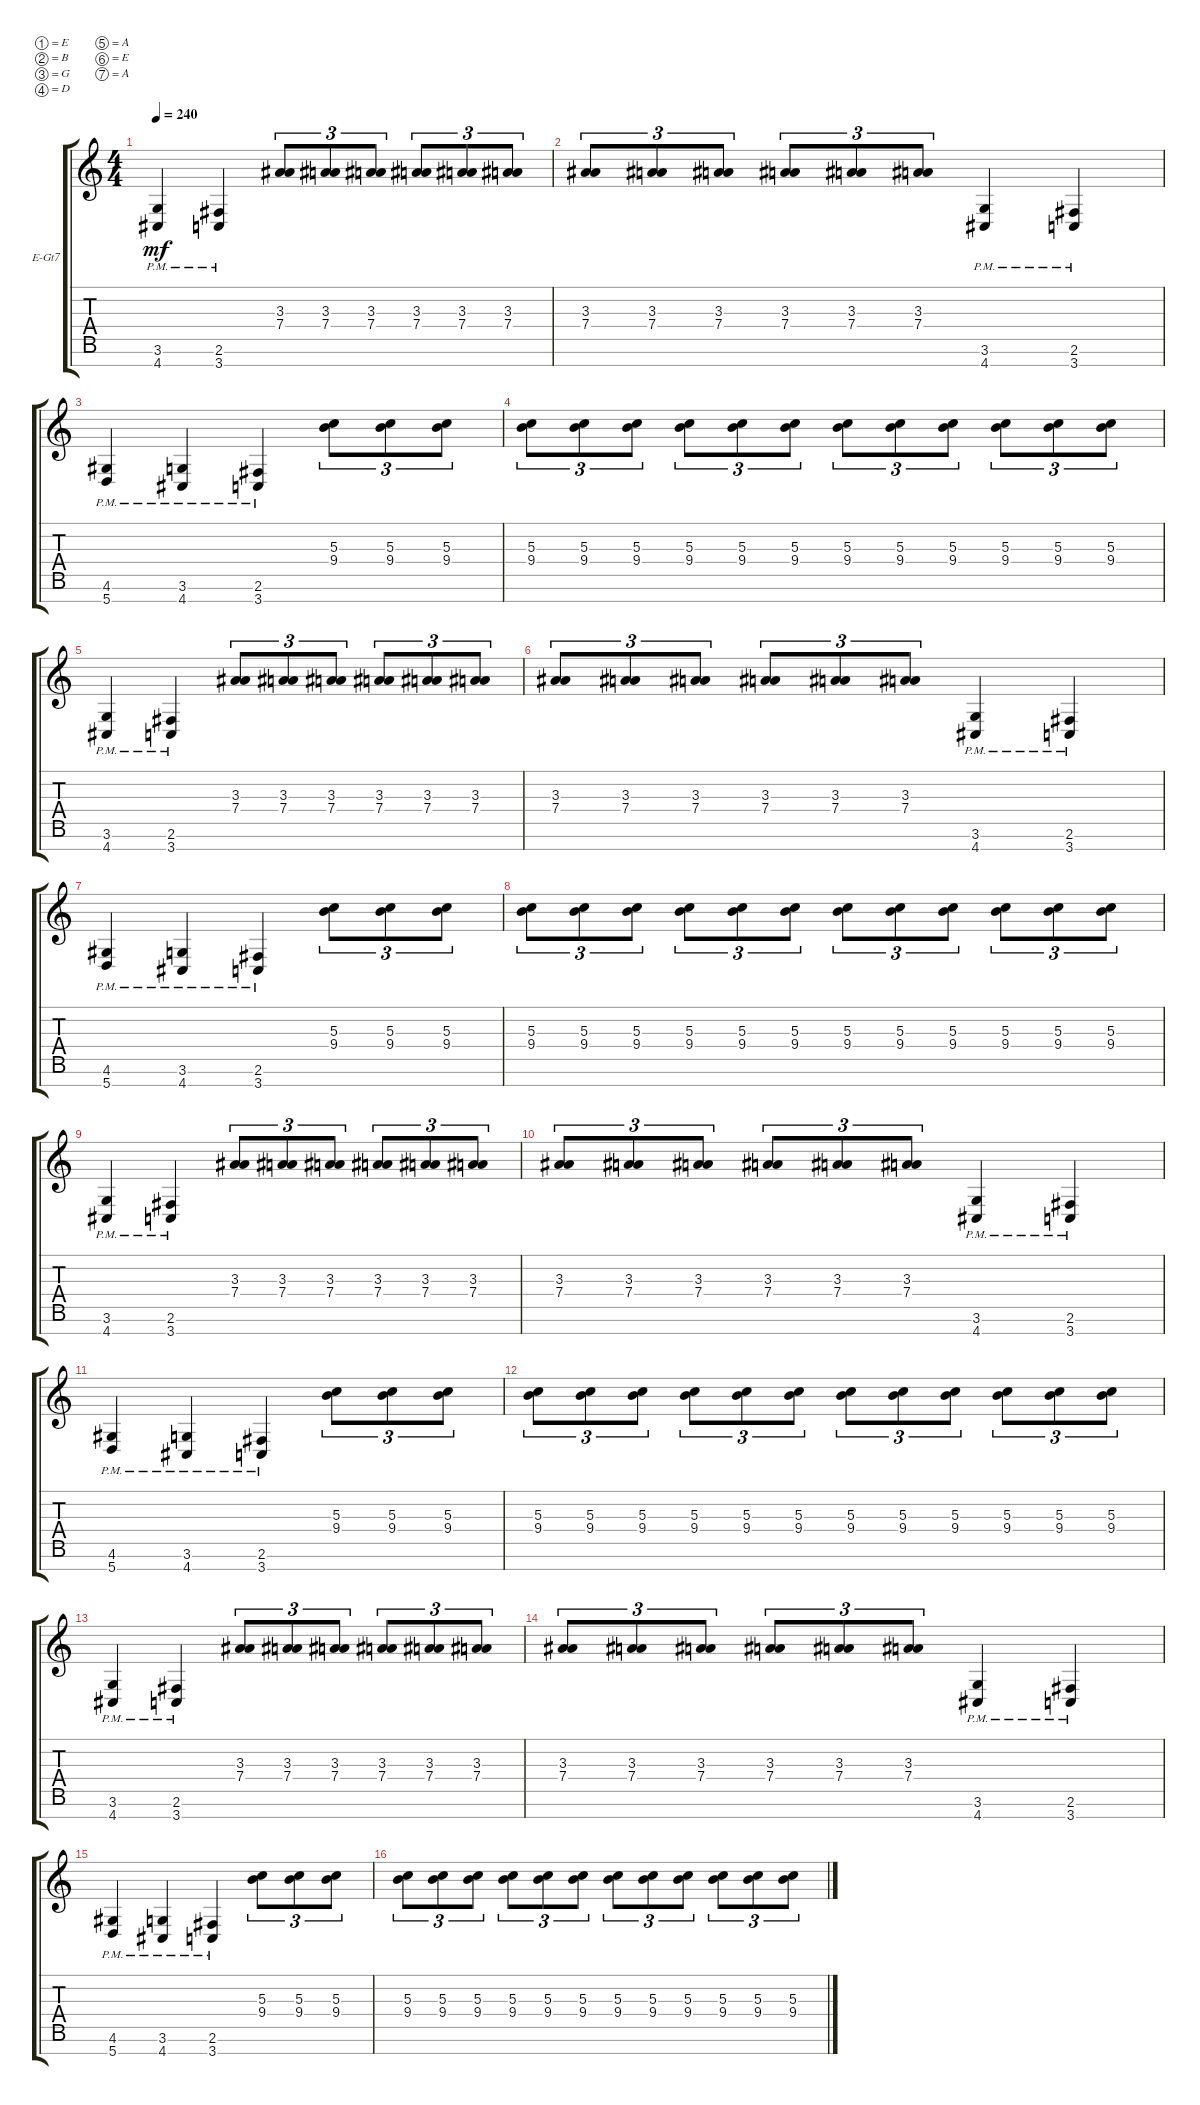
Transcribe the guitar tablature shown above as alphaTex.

\defaultSystemsLayout 4
\bracketExtendMode groupsimilarinstruments
\firstSystemTrackNameOrientation horizontal
\otherSystemsTrackNameOrientation horizontal
\track ("Electric Guitar" "E-Gt7") {instrument distortionguitar}
\staff {score tabs}
\tuning (E4 B3 G3 D3 A2 E2 A1)
\ts (4 4)
\tempo 240
\clef g2
\scale
0.333333
\ks c
(4.7{pm} 3.6{pm}).4{dy mf} (3.7{pm} 2.6{pm}).4 (7.4 3.3).8{tu (3 2)} (7.4 3.3).8{tu (3 2)} (7.4 3.3).8{tu (3 2)} (7.4 3.3).8{tu (3 2)} (7.4 3.3).8{tu (3 2)} (7.4 3.3).8{tu (3 2)} |
\scale
0.333333 (7.4 3.3).8{tu (3 2)} (7.4 3.3).8{tu (3 2)} (7.4 3.3).8{tu (3 2)} (7.4 3.3).8{tu (3 2)} (7.4 3.3).8{tu (3 2)} (7.4 3.3).8{tu (3 2)} (4.7{pm} 3.6{pm}).4 (3.7{pm} 2.6{pm}).4 |
\scale
0.333333 (5.7{pm} 4.6{pm}).4 (4.7{pm} 3.6{pm}).4 (3.7{pm} 2.6{pm}).4 (9.4 5.3).8{tu (3 2)} (9.4 5.3).8{tu (3 2)} (9.4 5.3).8{tu (3 2)} |
\scale
0.333333 (9.4 5.3).8{tu (3 2)} (9.4 5.3).8{tu (3 2)} (9.4 5.3).8{tu (3 2)} (9.4 5.3).8{tu (3 2)} (9.4 5.3).8{tu (3 2)} (9.4 5.3).8{tu (3 2)} (9.4 5.3).8{tu (3 2)} (9.4 5.3).8{tu (3 2)} (9.4 5.3).8{tu (3 2)} (9.4 5.3).8{tu (3 2)} (9.4 5.3).8{tu (3 2)} (9.4 5.3).8{tu (3 2)} |
\scale
0.333333 (4.7{pm} 3.6{pm}).4 (3.7{pm} 2.6{pm}).4 (7.4 3.3).8{tu (3 2)} (7.4 3.3).8{tu (3 2)} (7.4 3.3).8{tu (3 2)} (7.4 3.3).8{tu (3 2)} (7.4 3.3).8{tu (3 2)} (7.4 3.3).8{tu (3 2)} |
\scale
0.333333 (7.4 3.3).8{tu (3 2)} (7.4 3.3).8{tu (3 2)} (7.4 3.3).8{tu (3 2)} (7.4 3.3).8{tu (3 2)} (7.4 3.3).8{tu (3 2)} (7.4 3.3).8{tu (3 2)} (4.7{pm} 3.6{pm}).4 (3.7{pm} 2.6{pm}).4 |
\scale
0.333333 (5.7{pm} 4.6{pm}).4 (4.7{pm} 3.6{pm}).4 (3.7{pm} 2.6{pm}).4 (9.4 5.3).8{tu (3 2)} (9.4 5.3).8{tu (3 2)} (9.4 5.3).8{tu (3 2)} |
\scale
0.333333 (9.4 5.3).8{tu (3 2)} (9.4 5.3).8{tu (3 2)} (9.4 5.3).8{tu (3 2)} (9.4 5.3).8{tu (3 2)} (9.4 5.3).8{tu (3 2)} (9.4 5.3).8{tu (3 2)} (9.4 5.3).8{tu (3 2)} (9.4 5.3).8{tu (3 2)} (9.4 5.3).8{tu (3 2)} (9.4 5.3).8{tu (3 2)} (9.4 5.3).8{tu (3 2)} (9.4 5.3).8{tu (3 2)} |
\scale
0.333333 (4.7{pm} 3.6{pm}).4 (3.7{pm} 2.6{pm}).4 (7.4 3.3).8{tu (3 2)} (7.4 3.3).8{tu (3 2)} (7.4 3.3).8{tu (3 2)} (7.4 3.3).8{tu (3 2)} (7.4 3.3).8{tu (3 2)} (7.4 3.3).8{tu (3 2)} |
\scale
0.333333 (7.4 3.3).8{tu (3 2)} (7.4 3.3).8{tu (3 2)} (7.4 3.3).8{tu (3 2)} (7.4 3.3).8{tu (3 2)} (7.4 3.3).8{tu (3 2)} (7.4 3.3).8{tu (3 2)} (4.7{pm} 3.6{pm}).4 (3.7{pm} 2.6{pm}).4 |
\scale
0.333333 (5.7{pm} 4.6{pm}).4 (4.7{pm} 3.6{pm}).4 (3.7{pm} 2.6{pm}).4 (9.4 5.3).8{tu (3 2)} (9.4 5.3).8{tu (3 2)} (9.4 5.3).8{tu (3 2)} |
\scale
0.333333 (9.4 5.3).8{tu (3 2)} (9.4 5.3).8{tu (3 2)} (9.4 5.3).8{tu (3 2)} (9.4 5.3).8{tu (3 2)} (9.4 5.3).8{tu (3 2)} (9.4 5.3).8{tu (3 2)} (9.4 5.3).8{tu (3 2)} (9.4 5.3).8{tu (3 2)} (9.4 5.3).8{tu (3 2)} (9.4 5.3).8{tu (3 2)} (9.4 5.3).8{tu (3 2)} (9.4 5.3).8{tu (3 2)} |
\scale
0.333333 (4.7{pm} 3.6{pm}).4 (3.7{pm} 2.6{pm}).4 (7.4 3.3).8{tu (3 2)} (7.4 3.3).8{tu (3 2)} (7.4 3.3).8{tu (3 2)} (7.4 3.3).8{tu (3 2)} (7.4 3.3).8{tu (3 2)} (7.4 3.3).8{tu (3 2)} |
\scale
0.333333 (7.4 3.3).8{tu (3 2)} (7.4 3.3).8{tu (3 2)} (7.4 3.3).8{tu (3 2)} (7.4 3.3).8{tu (3 2)} (7.4 3.3).8{tu (3 2)} (7.4 3.3).8{tu (3 2)} (4.7{pm} 3.6{pm}).4 (3.7{pm} 2.6{pm}).4 |
\scale
0.333333 (5.7{pm} 4.6{pm}).4 (4.7{pm} 3.6{pm}).4 (3.7{pm} 2.6{pm}).4 (9.4 5.3).8{tu (3 2)} (9.4 5.3).8{tu (3 2)} (9.4 5.3).8{tu (3 2)} |
\scale
0.333333 (9.4 5.3).8{tu (3 2)} (9.4 5.3).8{tu (3 2)} (9.4 5.3).8{tu (3 2)} (9.4 5.3).8{tu (3 2)} (9.4 5.3).8{tu (3 2)} (9.4 5.3).8{tu (3 2)} (9.4 5.3).8{tu (3 2)} (9.4 5.3).8{tu (3 2)} (9.4 5.3).8{tu (3 2)} (9.4 5.3).8{tu (3 2)} (9.4 5.3).8{tu (3 2)} (9.4 5.3).8{tu (3 2)}
